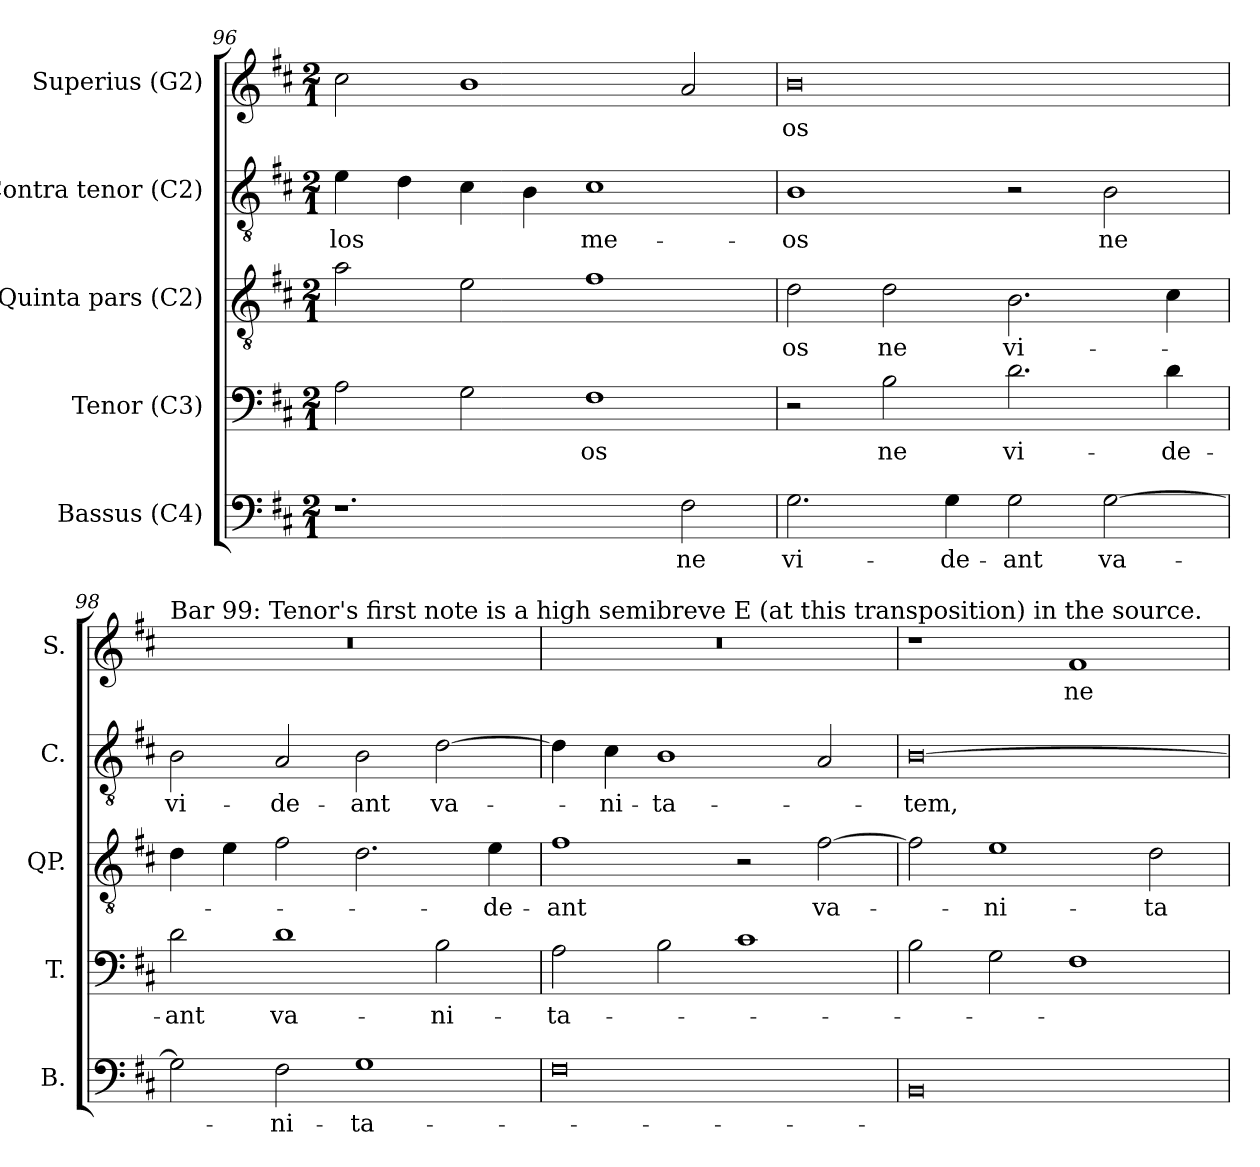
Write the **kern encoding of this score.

**kern	**text	**kern	**text	**kern	**text	**kern	**text	**kern	**text
*part5	*part5	*part4	*part4	*part3	*part3	*part2	*part2	*part1	*part1
*staff5	*staff5	*staff4	*staff4	*staff3	*staff3	*staff2	*staff2	*staff1	*staff1
*I"Bassus (C4)	*	*I"Tenor (C3)	*	*I"Quinta pars (C2)	*	*I"Contra tenor (C2)	*	*I"Superius (G2)	*
*I'B.	*	*I'T.	*	*I'QP.	*	*I'C.	*	*I'S.	*
*clefF4	*	*clefF4	*	*clefGv2	*	*clefGv2	*	*clefG2	*
*	*	*ITrd7c12	*	*ITrd7c12	*	*ITrd7c12	*	*	*
*k[f#c#]	*	*k[f#c#]	*	*k[f#c#]	*	*k[f#c#]	*	*k[f#c#]	*
*D:	*	*D:	*	*D:	*	*D:	*	*D:	*
*M2/1	*	*M2/1	*	*M2/1	*	*M2/1	*	*M2/1	*
=96	=96	=96	=96	=96	=96	=96	=96	=96	=96
!	!	!	!	!	!	!	!LO:LY:b:color=#000000	!	!
1.r	.	2AAi\	.	2Ai\	.	4Ei\	-los	2cc#i\	.
.	.	.	.	.	.	4Di\	.	.	.
.	.	2GGi\	.	2Ei\	.	4C#i\	.	1bi	.
.	.	.	.	.	.	4BBi\	.	.	.
!	!	!	!LO:LY:b:color=#000000	!	!	!	!	!	!
!	!	!	!	!	!	!	!LO:LY:b:color=#000000	!	!
.	.	1FF#i	-os	1F#i	.	1C#i	me-	.	.
!	!LO:LY:b:color=#000000	!	!	!	!	!	!	!	!
2F#i\	ne	.	.	.	.	.	.	2ai/	.
=97	=97	=97	=97	=97	=97	=97	=97	=97	=97
!	!LO:LY:b:color=#000000	!	!	!	!	!	!	!	!
!	!	!	!	!	!LO:LY:b:color=#000000	!	!	!	!
!	!	!	!	!	!	!	!LO:LY:b:color=#000000	!	!
!	!	!	!	!	!	!	!	!	!LO:LY:b:color=#000000
2.Gi\	vi-	2r	.	2Di\	-os	1BBi	-os	0bi	-os
!	!	!	!LO:LY:b:color=#000000	!	!	!	!	!	!
!	!	!	!	!	!LO:LY:b:color=#000000	!	!	!	!
.	.	2BBi\	ne	2Di\	ne	.	.	.	.
!	!LO:LY:b:color=#000000	!	!	!	!	!	!	!	!
4Gi\	-de-	.	.	.	.	.	.	.	.
!	!LO:LY:b:color=#000000	!	!	!	!	!	!	!	!
!	!	!	!LO:LY:b:color=#000000	!	!	!	!	!	!
!	!	!	!	!	!LO:LY:b:color=#000000	!	!	!	!
2Gi\	-ant	2.Di\	vi-	2.BBi\	vi-	2r	.	.	.
!	!LO:LY:b:color=#000000	!	!	!	!	!	!	!	!
!	!	!	!	!	!	!	!LO:LY:b:color=#000000	!	!
[2Gi\	va-	.	.	.	.	2BBi\	ne	.	.
!	!	!	!LO:LY:b:color=#000000	!	!	!	!	!	!
.	.	4Di\	-de-	4C#i\	.	.	.	.	.
!!LO:LB:g=z
=98	=98	=98	=98	=98	=98	=98	=98	=98	=98
!	!	!	!LO:LY:b:color=#000000	!	!	!	!	!	!
!	!	!	!	!	!	!	!	!LO:TX:a:t=Bar 99&colon; Tenor's first note is a high semibreve E (at this transposition) in the source.	!
!	!	!	!	!	!	!	!LO:LY:b:color=#000000	!LO:N:vis=1	!
2Gi\]	.	2Di\	-ant	4Di\	.	2BBi\	vi-	0r	.
.	.	.	.	4Ei\	.	.	.	.	.
!	!LO:LY:b:color=#000000	!	!	!	!	!	!	!	!
!	!	!	!LO:LY:b:color=#000000	!	!	!	!	!	!
!	!	!	!	!	!	!	!LO:LY:b:color=#000000	!	!
2F#i\	-ni-	1Di	va-	2F#i\	.	2AAi/	-de-	.	.
!	!LO:LY:b:color=#000000	!	!	!	!	!	!	!	!
!	!	!	!	!	!	!	!LO:LY:b:color=#000000	!	!
1Gi	-ta-	.	.	2.Di\	.	2BBi\	-ant	.	.
!	!	!	!LO:LY:b:color=#000000	!	!	!	!	!	!
!	!	!	!	!	!	!	!LO:LY:b:color=#000000	!	!
.	.	2BBi\	-ni-	.	.	[2Di\	va-	.	.
!	!	!	!	!	!LO:LY:b:color=#000000	!	!	!	!
.	.	.	.	4Ei\	-de-	.	.	.	.
=99	=99	=99	=99	=99	=99	=99	=99	=99	=99
!	!	!	!LO:LY:b:color=#000000	!	!	!	!	!	!
!	!	!	!	!	!LO:LY:b:color=#000000	!	!	!LO:N:vis=1	!
0F#i	.	2AAi\	-ta-	1F#i	-ant	4Di\]	.	0r	.
!	!	!	!	!	!	!	!LO:LY:b:color=#000000	!	!
.	.	.	.	.	.	4C#i\	-ni-	.	.
!	!	!	!	!	!	!	!LO:LY:b:color=#000000	!	!
.	.	2BBi\	.	.	.	1BBi	-ta-	.	.
.	.	1C#i	.	2r	.	.	.	.	.
!	!	!	!	!	!LO:LY:b:color=#000000	!	!	!	!
.	.	.	.	[2F#i\	va-	2AAi/	.	.	.
=100	=100	=100	=100	=100	=100	=100	=100	=100	=100
!	!	!	!	!	!	!	!LO:LY:b:color=#000000	!	!
0BBi	.	2BBi\	.	2F#i\]	.	[0BBi	-tem,	1r	.
!	!	!	!	!	!LO:LY:b:color=#000000	!	!	!	!
.	.	2GGi\	.	1Ei	-ni-	.	.	.	.
!	!	!	!	!	!	!	!	!	!LO:LY:b:color=#000000
.	.	1FF#i	.	.	.	.	.	1f#i	ne
!	!	!	!	!	!LO:LY:b:color=#000000	!	!	!	!
.	.	.	.	2Di\	-ta-	.	.	.	.
=	=	=	=	=	=	=	=	=	=
*-	*-	*-	*-	*-	*-	*-	*-	*-	*-
